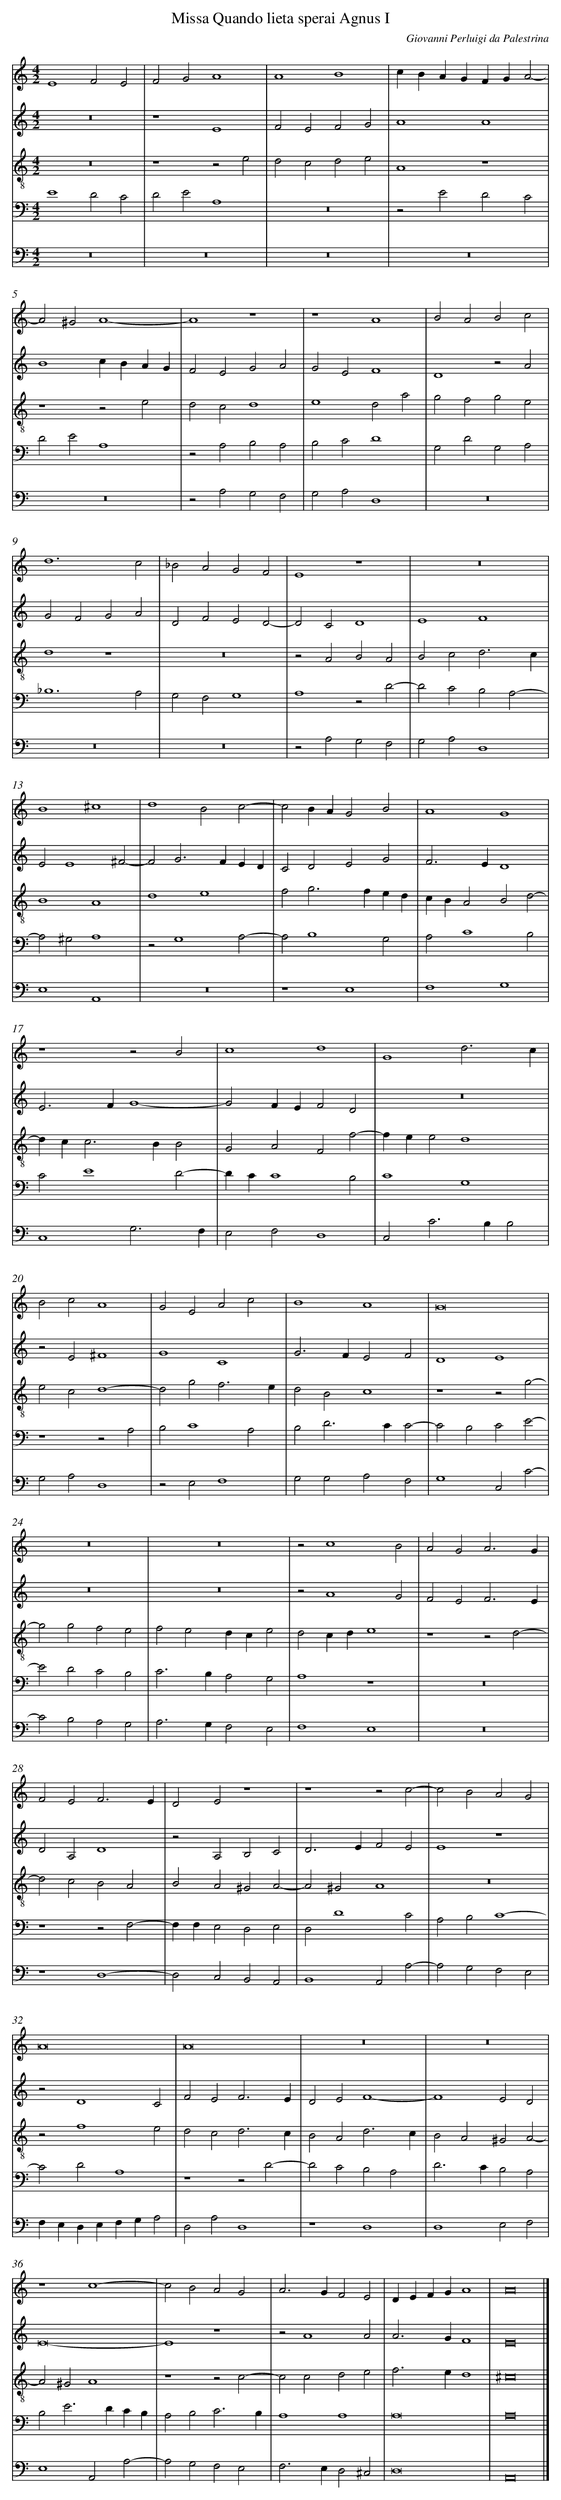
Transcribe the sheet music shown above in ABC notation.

X:1
T: Missa Quando lieta sperai Agnus I
C: Giovanni Perluigi da Palestrina
L: 1/4
M: 4/2
V: 1 clef=treble
V: 2 clef=treble
V: 3 clef=treble-8
V: 4 clef=bass
V: 5 clef=bass
K: C
[V:1] E4F2E2 |
[V:2] z8 |
[V:3] z8 |
[V:4] E4D2C2 |
[V:5] z8 |
[V:1] F2G2A4 |
[V:2] z4E4 |
[V:3] z4z2e2 |
[V:4] D2E2A,4 |
[V:5] z8 |
[V:1] A4B4 |
[V:2] F2E2F2G2 |
[V:3] d2c2d2e2 |
[V:4] z8 |
[V:5] z8 |
[V:1] cBAGFGA2- |
[V:2] A4A4 |
[V:3] A4z4 |
[V:4] z2E2D2C2 |
[V:5] z8 |
[V:1] A2^G2A4- |
[V:2] B4cBAG |
[V:3] z4z2e2 |
[V:4] D2E2A,4 |
[V:5] z8 |
[V:1] A4z4 |
[V:2] F2E2G2A2 |
[V:3] d2c2d4 |
[V:4] z2A,2B,2A,2 |
[V:5] z2A,2G,2F,2 |
[V:1] z4A4 |
[V:2] G2E2F4 |
[V:3] e4d2a2 |
[V:4] B,2C2D4 |
[V:5] G,2A,2D,4 |
[V:1] B2A2B2c2 |
[V:2] D4z2A2 |
[V:3] g2f2g2e2 |
[V:4] G,2D2G,2A,2 |
[V:5] z8 |
[V:1] d6c2 |
[V:2] G2F2G2A2 |
[V:3] d4z4 |
[V:4] _B,6A,2 |
[V:5] z8 |
[V:1] _B2A2G2F2 |
[V:2] D2F2E2D2- |
[V:3] z8 |
[V:4] G,2F,2G,4 |
[V:5] z8 |
[V:1] E4z4 |
[V:2] D2C2D4 |
[V:3] z2A2B2A2 |
[V:4] A,4z2D2- |
[V:5] z2A,2G,2F,2 |
[V:1] z8 |
[V:2] E4F4 |
[V:3] B2c2d3c |
[V:4] D2C2B,2A,2- |
[V:5] G,2A,2D,4 |
[V:1] B4^c4 |
[V:2] E2E4^F2- |
[V:3] B4A4 |
[V:4] A,2^G,2A,4 |
[V:5] E,4A,,4 |
[V:1] d4B2c2- |
[V:2] F2G2>F2ED |
[V:3] d4e4 |
[V:4] z2G,4A,2- |
[V:5] z8 |
[V:1] c2BAG2B2 |
[V:2] C2D2E2G2 |
[V:3] f2g2>f2ed |
[V:4] A,2B,4G,2 |
[V:5] z4E,4 |
[V:1] A4G4 |
[V:2] F2>E2D4 |
[V:3] cBA2B2d2- |
[V:4] A,2C4B,2 |
[V:5] F,4G,4 |
[V:1] z4z2B2 |
[V:2] E2>F2G4- |
[V:3] dc2<c2BB2 |
[V:4] C2E4D2- |
[V:5] C,4G,3F, |
[V:1] c4d4 |
[V:2] G2FEF2D2 |
[V:3] G2A2F2f2- |
[V:4] DCC4B,2 |
[V:5] E,2F,2D,4 |
[V:1] G4d3c |
[V:2] z8 |
[V:3] fee2d4 |
[V:4] C4G,4 |
[V:5] C,2C2>B,2B,2 |
[V:1] B2c2A4 |
[V:2] z2E2^F4 |
[V:3] e2c2d4- |
[V:4] z4z2A,2 |
[V:5] G,2A,2D,4 |
[V:1] G2E2A2c2 |
[V:2] G4C4 |
[V:3] d2g2f3e |
[V:4] B,2C4A,2 |
[V:5] z2E,2F,4 |
[V:1] B4A4 |
[V:2] G2>F2E2F2 |
[V:3] d2B2c4 |
[V:4] B,2D2>C2C2- |
[V:5] G,2G,2A,2F,2 |
[V:1] G8 |
[V:2] D4E4 |
[V:3] z4z2g2- |
[V:4] C2B,2C2E2- |
[V:5] G,4C,2C2- |
[V:1] z8 |
[V:2] z8 |
[V:3] g2g2f2e2 |
[V:4] E2D2C2B,2 |
[V:5] C2B,2A,2G,2 |
[V:1] z8 |
[V:2] z8 |
[V:3] f2e2dce2 |
[V:4] C2>B,2A,2G,2 |
[V:5] A,2>G,2F,2E,2 |
[V:1] z2c4B2 |
[V:2] z2A4G2 |
[V:3] d2cde4 |
[V:4] A,4z4 |
[V:5] F,4E,4 |
[V:1] A2G2A3G |
[V:2] F2E2F3E |
[V:3] z4z2d2- |
[V:4] z8 |
[V:5] z8 |
[V:1] F2E2F3E |
[V:2] D2A,2D4 |
[V:3] d2c2B2A2 |
[V:4] z4z2F,2- |
[V:5] z4D,4- |
[V:1] D2E2z4 |
[V:2] z2A,2B,2C2 |
[V:3] B2A2^G2A2- |
[V:4] F,F,E,2D,2E,2 |
[V:5] D,2C,2B,,2A,,2 |
[V:1] z4z2c2- |
[V:2] D2>E2F2E2 |
[V:3] A2^G2A4 |
[V:4] D,2D4C2 |
[V:5] B,,4A,,2A,2- |
[V:1] c2B2A2G2 |
[V:2] E4z4 |
[V:3] z8 |
[V:4] A,2B,2C4- |
[V:5] A,2G,2F,2E,2 |
[V:1] A8 |
[V:2] z2D4C2 |
[V:3] z2f4e2 |
[V:4] C2D2A,4 |
[V:5] F,E,D,E,F,G,A,2 |
[V:1] A8 |
[V:2] F2E2F3E |
[V:3] d2c2d3c |
[V:4] z4z2D2- |
[V:5] D,2A,2D,4 |
[V:1] z8 |
[V:2] D2E2F4- |
[V:3] B2A2d3c |
[V:4] D2C2B,2A,2 |
[V:5] z4D,4 |
[V:1] z8 |
[V:2] F4E2D2 |
[V:3] B2A2^G2A2- |
[V:4] D2>C2B,2A,2 |
[V:5] D,4E,2F,2 |
[V:1] z4c4- |
[V:2] E8- |
[V:3] A2^G2A4 |
[V:4] B,2E2>D2CB, |
[V:5] E,4A,,2A,2- |
[V:1] c2B2A2G2 |
[V:2] E4z4 |
[V:3] z4z2c2- |
[V:4] A,2B,2C3B, |
[V:5] A,2G,2F,2E,2 |
[V:1] A2>G2F2E2 |
[V:2] z2A4A2 |
[V:3] c2c2d2e2 |
[V:4] A,4A,4 |
[V:5] F,2>E,2D,2^C,2 |
[V:1] DEFGA4 |
[V:2] A2>G2F4 |
[V:3] f2>e2d4 |
[V:4] A,8 |
[V:5] D,8 |
[V:1] A8 |]
[V:2] E8 |]
[V:3] ^c8 |]
[V:4] A,8 |]
[V:5] A,,8 |]
